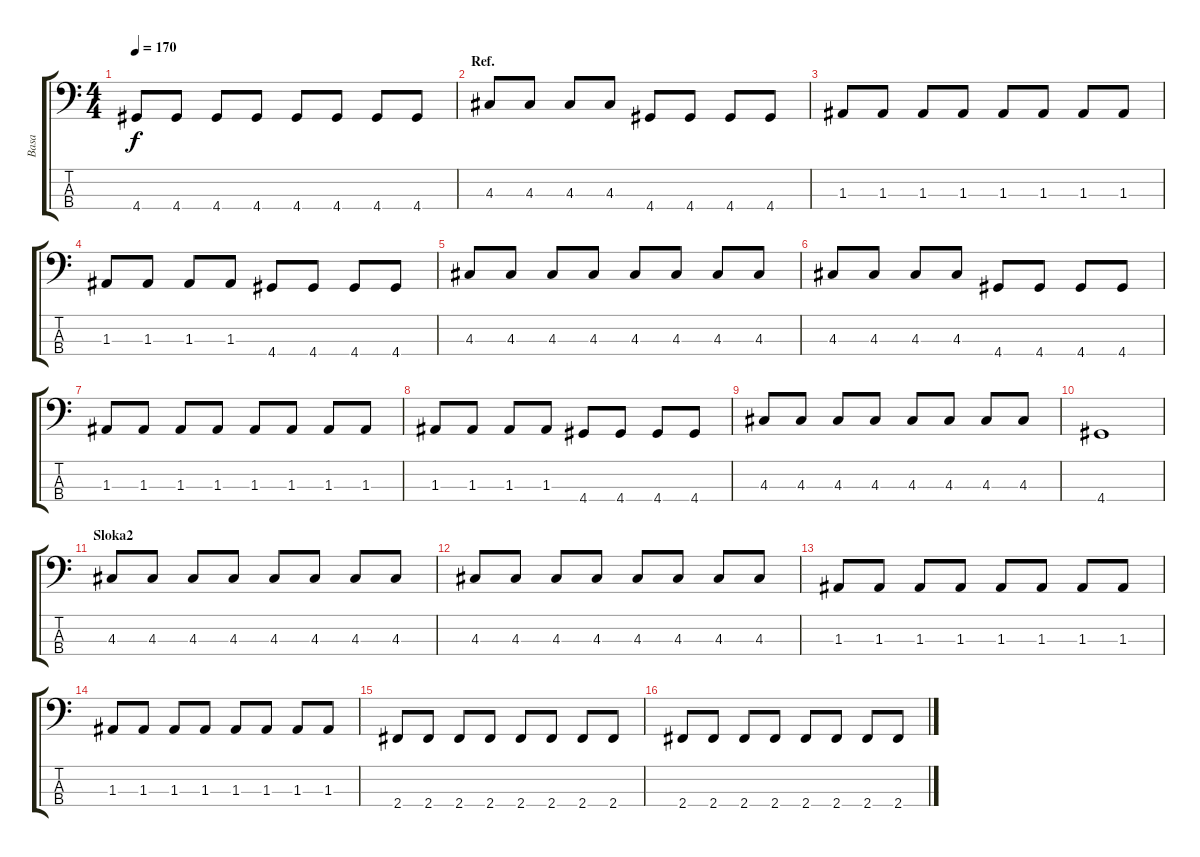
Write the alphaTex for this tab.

\track ("Basa" "Basa") {instrument slapbass2}
\staff {score tabs}
\tuning (G2 D2 A1 E1) {hide}
\ts (4 4)
\tempo 170
\clef f4
\ks c
4.4.8{dy f} 4.4.8 4.4.8 4.4.8 4.4.8 4.4.8 4.4.8 4.4.8 |
\section ("" "Ref.")
4.3.8 4.3.8 4.3.8 4.3.8 4.4.8 4.4.8 4.4.8 4.4.8 |
1.3.8 1.3.8 1.3.8 1.3.8 1.3.8 1.3.8 1.3.8 1.3.8 |
1.3.8 1.3.8 1.3.8 1.3.8 4.4.8 4.4.8 4.4.8 4.4.8 |
4.3.8 4.3.8 4.3.8 4.3.8 4.3.8 4.3.8 4.3.8 4.3.8 |
4.3.8 4.3.8 4.3.8 4.3.8 4.4.8 4.4.8 4.4.8 4.4.8 |
1.3.8 1.3.8 1.3.8 1.3.8 1.3.8 1.3.8 1.3.8 1.3.8 |
1.3.8 1.3.8 1.3.8 1.3.8 4.4.8 4.4.8 4.4.8 4.4.8 |
4.3.8 4.3.8 4.3.8 4.3.8 4.3.8 4.3.8 4.3.8 4.3.8 |
4.4.1 |
\section ("" "Sloka2")
4.3.8 4.3.8 4.3.8 4.3.8 4.3.8 4.3.8 4.3.8 4.3.8 |
4.3.8 4.3.8 4.3.8 4.3.8 4.3.8 4.3.8 4.3.8 4.3.8 |
1.3.8 1.3.8 1.3.8 1.3.8 1.3.8 1.3.8 1.3.8 1.3.8 |
1.3.8 1.3.8 1.3.8 1.3.8 1.3.8 1.3.8 1.3.8 1.3.8 |
2.4.8 2.4.8 2.4.8 2.4.8 2.4.8 2.4.8 2.4.8 2.4.8 |
2.4.8 2.4.8 2.4.8 2.4.8 2.4.8 2.4.8 2.4.8 2.4.8
